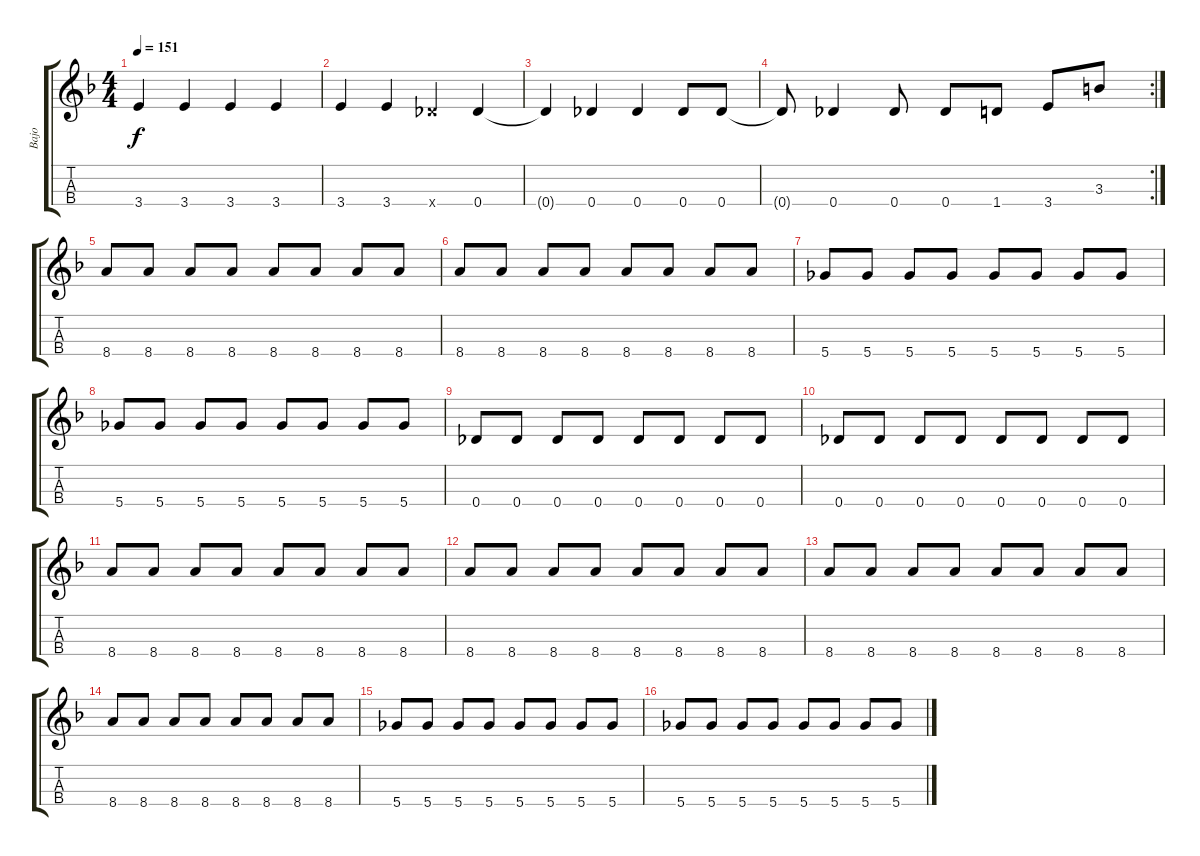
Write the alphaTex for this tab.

\track ("Bajo" "Bajo") {instrument electricbasspick}
\staff {score tabs}
\tuning (Bb4 Eb4 Ab3 Db3) {hide}
\ts (4 4)
\tempo 151
\clef g2
\ks f
3.4.4{dy f} 3.4.4 3.4.4 3.4.4 |
3.4.4 3.4.4 0.4{x}.4 0.4.4 |
0.4{t}.4 0.4.4 0.4.4 0.4.8 0.4.8 |
\rc 2
0.4{t}.8 0.4.4 0.4.8 0.4.8 1.4.8 3.4.8 3.3.8 |
8.4.8 8.4.8 8.4.8 8.4.8 8.4.8 8.4.8 8.4.8 8.4.8 |
8.4.8 8.4.8 8.4.8 8.4.8 8.4.8 8.4.8 8.4.8 8.4.8 |
5.4.8 5.4.8 5.4.8 5.4.8 5.4.8 5.4.8 5.4.8 5.4.8 |
5.4.8 5.4.8 5.4.8 5.4.8 5.4.8 5.4.8 5.4.8 5.4.8 |
0.4.8 0.4.8 0.4.8 0.4.8 0.4.8 0.4.8 0.4.8 0.4.8 |
0.4.8 0.4.8 0.4.8 0.4.8 0.4.8 0.4.8 0.4.8 0.4.8 |
8.4.8 8.4.8 8.4.8 8.4.8 8.4.8 8.4.8 8.4.8 8.4.8 |
8.4.8 8.4.8 8.4.8 8.4.8 8.4.8 8.4.8 8.4.8 8.4.8 |
8.4.8 8.4.8 8.4.8 8.4.8 8.4.8 8.4.8 8.4.8 8.4.8 |
8.4.8 8.4.8 8.4.8 8.4.8 8.4.8 8.4.8 8.4.8 8.4.8 |
5.4.8 5.4.8 5.4.8 5.4.8 5.4.8 5.4.8 5.4.8 5.4.8 |
5.4.8 5.4.8 5.4.8 5.4.8 5.4.8 5.4.8 5.4.8 5.4.8
